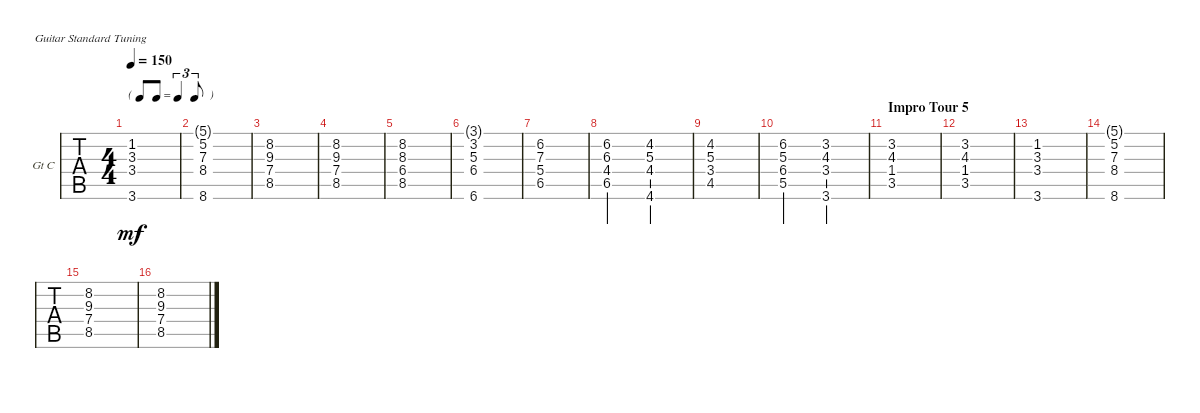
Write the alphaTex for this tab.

\defaultSystemsLayout 4
\bracketExtendMode nobrackets
\firstSystemTrackNameOrientation horizontal
\otherSystemsTrackNameOrientation horizontal
\chordDiagramsInScore
\track ("Guitar Chords" "Gt C") {instrument acousticguitarsteel}
\staff {tabs}
\tuning (E4 B3 G3 D3 A2 E2)
\ts (4 4)
\tf triplet8th
\tempo 150
\clef g2
\ks cminor
(3.6 3.4 3.3 1.2).1{dy mf} |
(8.6 8.4 7.3 5.2 5.1{g}).1 |
(8.5 7.4 9.3 8.2).1 |
(8.5 7.4 9.3 8.2).1 |
(8.5 6.4 8.3 8.2).1 |
(6.6 6.4 5.3 3.2 3.1{g}).1 |
(6.5 5.4 7.3 6.2).1 |
(6.5 4.4 6.3 6.2).2 (4.6 4.4 5.3 4.2).2 |
(4.5 3.4 5.3 4.2).1 |
(5.5 6.4 5.3 6.2).2 (3.6 3.4 4.3 3.2).2 |
\section ("" "Impro Tour 5")
(3.5 1.4 4.3 3.2).1 |
(3.5 1.4 4.3 3.2).1 |
(3.6 3.4 3.3 1.2).1 |
(8.6 8.4 7.3 5.2 5.1{g}).1 |
(8.5 7.4 9.3 8.2).1 |
(8.5 7.4 9.3 8.2).1
